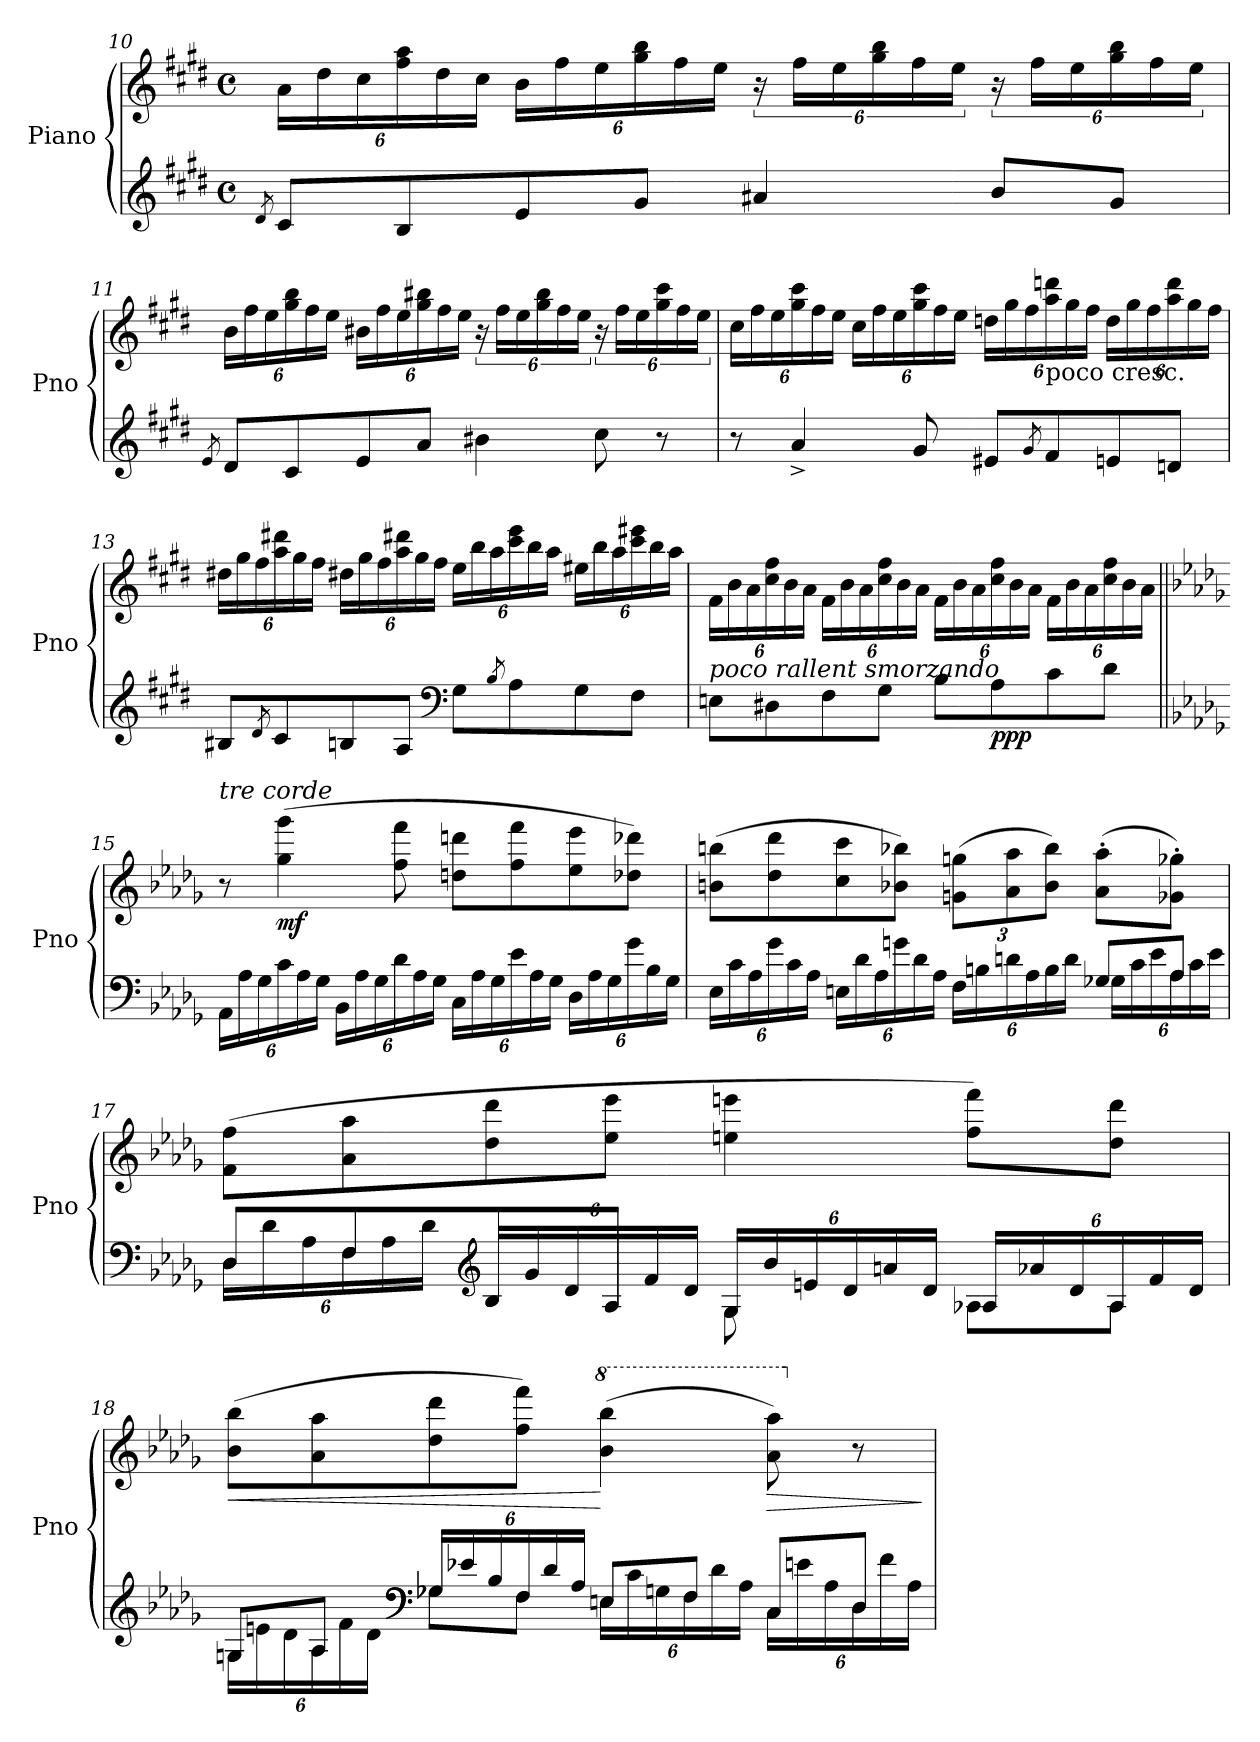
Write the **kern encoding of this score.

**kern	**kern	**dynam
*part1	*part1	*part1
*staff2	*staff1	*staff1/2
*I"Piano	*	*
*I'Pno	*	*
*clefG2	*clefG2	*
*k[f#c#g#d#]	*k[f#c#g#d#]	*
*M4/4	*M4/4	*
*met(c)	*met(c)	*
=10	=10	=10
8qd#/	.	.
*	*Xbrackettup	*
8c#/L	24a\LL	.
.	24dd#\	.
.	24cc#\	.
8B/	24ff#\ 24aa\	.
.	24dd#\	.
.	24cc#\JJ	.
8e/	24b\LL	.
.	24ff#\	.
.	24ee\	.
8g#/J	24gg#\ 24bb\	.
.	24ff#\	.
.	24ee\JJ	.
*	*brackettup	*
4a#X/	24r	.
.	24ff#\LL	.
.	24ee\	.
.	24gg#\ 24bb\	.
.	24ff#\	.
.	24ee\JJ	.
8b/L	24r	.
.	24ff#\LL	.
.	24ee\	.
8g#/J	24gg#\ 24bb\	.
.	24ff#\	.
.	24ee\JJ	.
!!LO:PB:g=z
=11	=11	=11
8qe/	.	.
*	*Xbrackettup	*
8d#/L	24b\LL	.
.	24ff#\	.
.	24ee\	.
8c#/	24gg#\ 24bb\	.
.	24ff#\	.
.	24ee\JJ	.
8e/	24b#X\LL	.
.	24ff#\	.
.	24ee\	.
8a/J	24gg#\ 24bb#X\	.
.	24ff#\	.
.	24ee\JJ	.
*	*brackettup	*
4b#X\	24r	.
.	24ff#\LL	.
.	24ee\	.
.	24gg#\ 24bb#\	.
.	24ff#\	.
.	24ee\JJ	.
8cc#\	24r	.
.	24ff#\LL	.
.	24ee\	.
8r	24gg#\ 24ccc#\	.
.	24ff#\	.
.	24ee\JJ	.
=12	=12	=12
*	*Xbrackettup	*
8r	24cc#\LL	.
.	24ff#\	.
.	24ee\	.
4a^/	24gg#\ 24ccc#\	.
.	24ff#\	.
.	24ee\JJ	.
.	24cc#\LL	.
.	24ff#\	.
.	24ee\	.
8g#/	24gg#\ 24ccc#\	.
.	24ff#\	.
.	24ee\JJ	.
8e#X/L	24ddn\LL	.
.	24gg#\	.
.	24ff#\	.
8qg#/	.	.
!	!LO:TX:b:t=poco cresc.	!
8f#/	24aa\ 24dddn\	.
.	24gg#\	.
.	24ff#\JJ	.
8en/	24dd\LL	.
.	24gg#\	.
.	24ff#\	.
8dn/J	24aa\ 24ddd\	.
.	24gg#\	.
.	24ff#\JJ	.
!!LO:LB:g=z
=13	=13	=13
8B#X/L	24dd#X\LL	.
.	24gg#\	.
.	24ff#\	.
8qd#/	.	.
8c#/	24aa\ 24ddd#X\	.
.	24gg#\	.
.	24ff#\JJ	.
8Bn/	24dd#X\LL	.
.	24gg#\	.
.	24ff#\	.
8A/J	24aa\ 24ddd#X\	.
.	24gg#\	.
.	24ff#\JJ	.
*clefF4	*	*
8G#\L	24ee\LL	.
.	24bb\	.
.	24aa\	.
8qB/	.	.
8A\	24ccc#\ 24eee\	.
.	24bb\	.
.	24aa\JJ	.
8G#\	24ee#X\LL	.
.	24bb\	.
.	24aa\	.
8F#\J	24ccc#\ 24eee#X\	.
.	24bb\	.
.	24aa\JJ	.
!!LO:LB:g=z
=14	=14	=14
!	!LO:TX:b:i:t=poco rallent smorzando	!
8En\L	24f#\LL	.
.	24b\	.
.	24a\	.
8D#X\	24cc#\ 24ff#\	.
.	24b\	.
.	24a\JJ	.
8F#\	24f#\LL	.
.	24b\	.
.	24a\	.
8G#\J	24cc#\ 24ff#\	.
.	24b\	.
.	24a\JJ	.
8B\L	24f#\LL	.
.	24b\	.
.	24a\	.
!	!	!LO:DY:b=2
8A\	24cc#\ 24ff#\	ppp
.	24b\	.
.	24a\JJ	.
8c#\	24f#\LL	.
.	24b\	.
.	24a\	.
8d#\J	24cc#\ 24ff#\	.
.	24b\	.
.	24a\JJ	.
!!LO:LB:g=z
=15||	=15||	=15||
*k[b-e-a-d-g-]	*k[b-e-a-d-g-]	*
*Xbrackettup	*	*
!	!LO:TX:a:i:t=tre corde	!
24AA-\LL	8r	.
24A-\	.	.
24G-\	.	.
!	!	!LO:DY:b
24c\	(>4gg-\ 4ggg-\	mf
24A-\	.	.
24G-\JJ	.	.
24BB-\LL	.	.
24A-\	.	.
24G-\	.	.
24d-\	8ff\ 8fff\	.
24A-\	.	.
24G-\JJ	.	.
24C\LL	8ddn\ 8dddn\L	.
24A-\	.	.
24G-\	.	.
24e-\	8ff\ 8fff\	.
24A-\	.	.
24G-\JJ	.	.
24D-\LL	8ee-\ 8eee-\	.
24A-\	.	.
24G-\	.	.
24g-\	8dd-X\ 8ddd-X\J)	.
24B-\	.	.
24G-\JJ	.	.
=16	=16	=16
*^	*	*
24E-\LL	2.ryy	(>8bn\ 8bbn\L	.
24c\	.	.	.
24A-\	.	.	.
24g-\	.	8dd-\ 8ddd-\	.
24c\	.	.	.
24A-\JJ	.	.	.
24En\LL	.	8cc\ 8ccc\	.
24d-\	.	.	.
24A-\	.	.	.
24gn\	.	8b-X\ 8bb-X\J)	.
24d-\	.	.	.
24A-\JJ	.	.	.
24F\LL	.	(>12gn\ 12ggn\L	.
24Bn\	.	.	.
24dn\	.	12a-\ 12aa-\	.
24A-\	.	.	.
24B\	.	12b-\ 12bb-\J)	.
24d\JJ	.	.	.
8G-X/L	24G-\LL	(>8a-\' 8aa-\'L	.
.	24c\	.	.
.	24e-\	.	.
8A-/J	24A-\	8g-X\' 8gg-X\'J)	.
.	24c\	.	.
.	24e-\JJ	.	.
!!LO:LB:g=z
=17	=17	=17	=17
8D-/L	24D-\LL	(>8f\ 8ff\L	.
.	24d-\	.	.
.	24A-\	.	.
8F/	24F\	8a-\ 8aa-\	.
.	24A-\	.	.
.	24d-\JJ	.	.
*clefG2	*	*	*
8B-/	24B-/LL	8dd-\ 8ddd-\	.
.	24g-/	.	.
.	24d-/	.	.
8A-/J	24A-/	8ee-\ 8eee-\J	.
.	24f/	.	.
.	24d-/JJ	.	.
8G-\	24G-/LL	4een\ 4eeen\	.
.	24b-/	.	.
.	24en/	.	.
8ryy	24d-/	.	.
.	24an/	.	.
.	24d-/JJ	.	.
8A-X\L	24A-/LL	8ff\ 8fff\L)	.
.	24a-X/	.	.
.	24d-/	.	.
8A-\J	24A-/	8dd-\ 8ddd-\J	.
.	24f/	.	.
.	24d-/JJ	.	.
!!LO:LB:g=z
=18	=18	=18	=18
!	!	!	!LO:HP:b
8Gn/L	24G\LL	(>8b-\ 8bb-\L	<
.	24en\	.	.
.	24d-\	.	.
8A-/J	24A-\	8a-\ 8aa-\	.
.	24f\	.	.
.	24d-\JJ	.	.
*clefF4	*	*	*
24G-X/LL	8G-\L	8dd-\ 8ddd-\	.
24e-X/	.	.	.
24B-/	.	.	.
24F/	8F\J	8ff\ 8fff\J)	.
24d-/	.	.	.
24A-/JJ	.	.	.
*	*	*8va	*
8En/L	24E\LL	(>4bb-\ 4bbb-\	[
.	24c\	.	.
.	24Gn\	.	.
8F/J	24F\	.	.
.	24d-\	.	.
.	24A-\JJ	.	.
!	!	!	!LO:HP:b
8C/L	24C\LL	8aa-\ 8aaa-\)	>
.	24en\	.	.
.	24A-\	.	.
*	*	*X8va	*
8D-/J	24D-\	8r	.
.	24f\	.	.
.	24A-\JJ	.	.
*v	*v	*	*
.	.	]
=	=	=
*-	*-	*-
